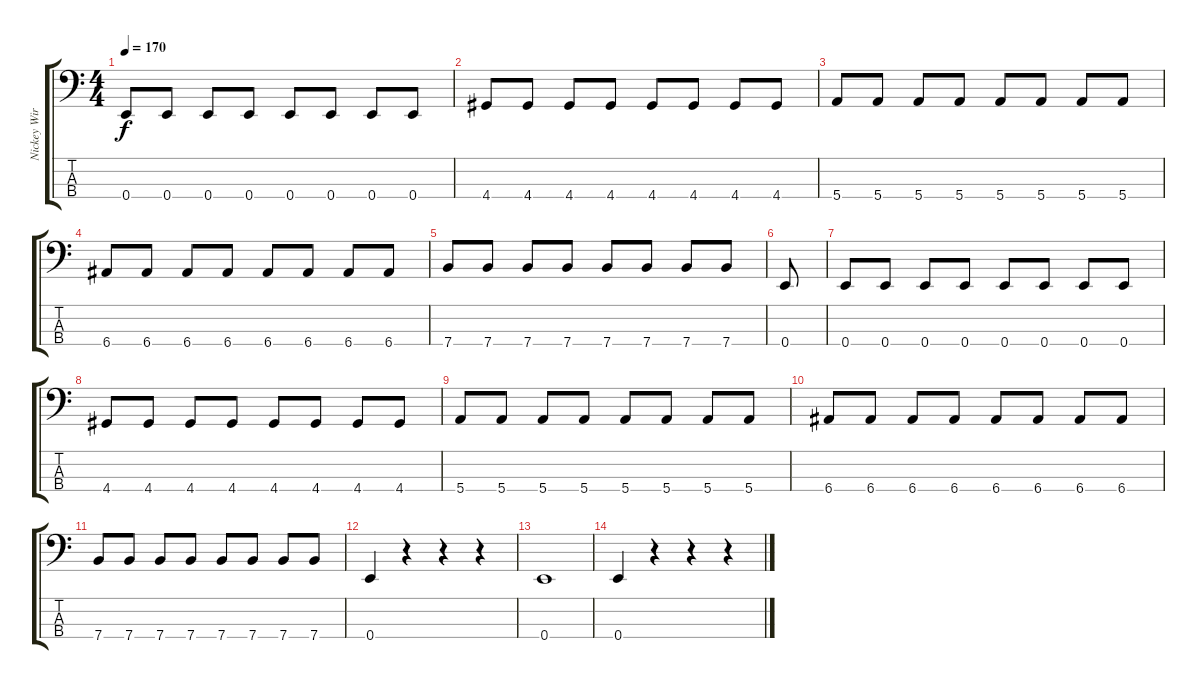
\track ("Nickey Wire" "Nickey Wir") {instrument electricbasspick}
\staff {score tabs}
\tuning (G2 D2 A1 E1) {hide}
\ts (4 4)
\tempo 170
\clef f4
\ks c
0.4.8{dy f} 0.4.8 0.4.8 0.4.8 0.4.8 0.4.8 0.4.8 0.4.8 |
4.4.8 4.4.8 4.4.8 4.4.8 4.4.8 4.4.8 4.4.8 4.4.8 |
5.4.8 5.4.8 5.4.8 5.4.8 5.4.8 5.4.8 5.4.8 5.4.8 |
6.4.8 6.4.8 6.4.8 6.4.8 6.4.8 6.4.8 6.4.8 6.4.8 |
7.4.8 7.4.8 7.4.8 7.4.8 7.4.8 7.4.8 7.4.8 7.4.8 |
0.4.8 |
0.4.8 0.4.8 0.4.8 0.4.8 0.4.8 0.4.8 0.4.8 0.4.8 |
4.4.8 4.4.8 4.4.8 4.4.8 4.4.8 4.4.8 4.4.8 4.4.8 |
5.4.8 5.4.8 5.4.8 5.4.8 5.4.8 5.4.8 5.4.8 5.4.8 |
6.4.8 6.4.8 6.4.8 6.4.8 6.4.8 6.4.8 6.4.8 6.4.8 |
7.4.8 7.4.8 7.4.8 7.4.8 7.4.8 7.4.8 7.4.8 7.4.8 |
0.4.4 r.4 r.4 r.4 |
0.4.1 |
0.4.4 r.4 r.4 r.4
